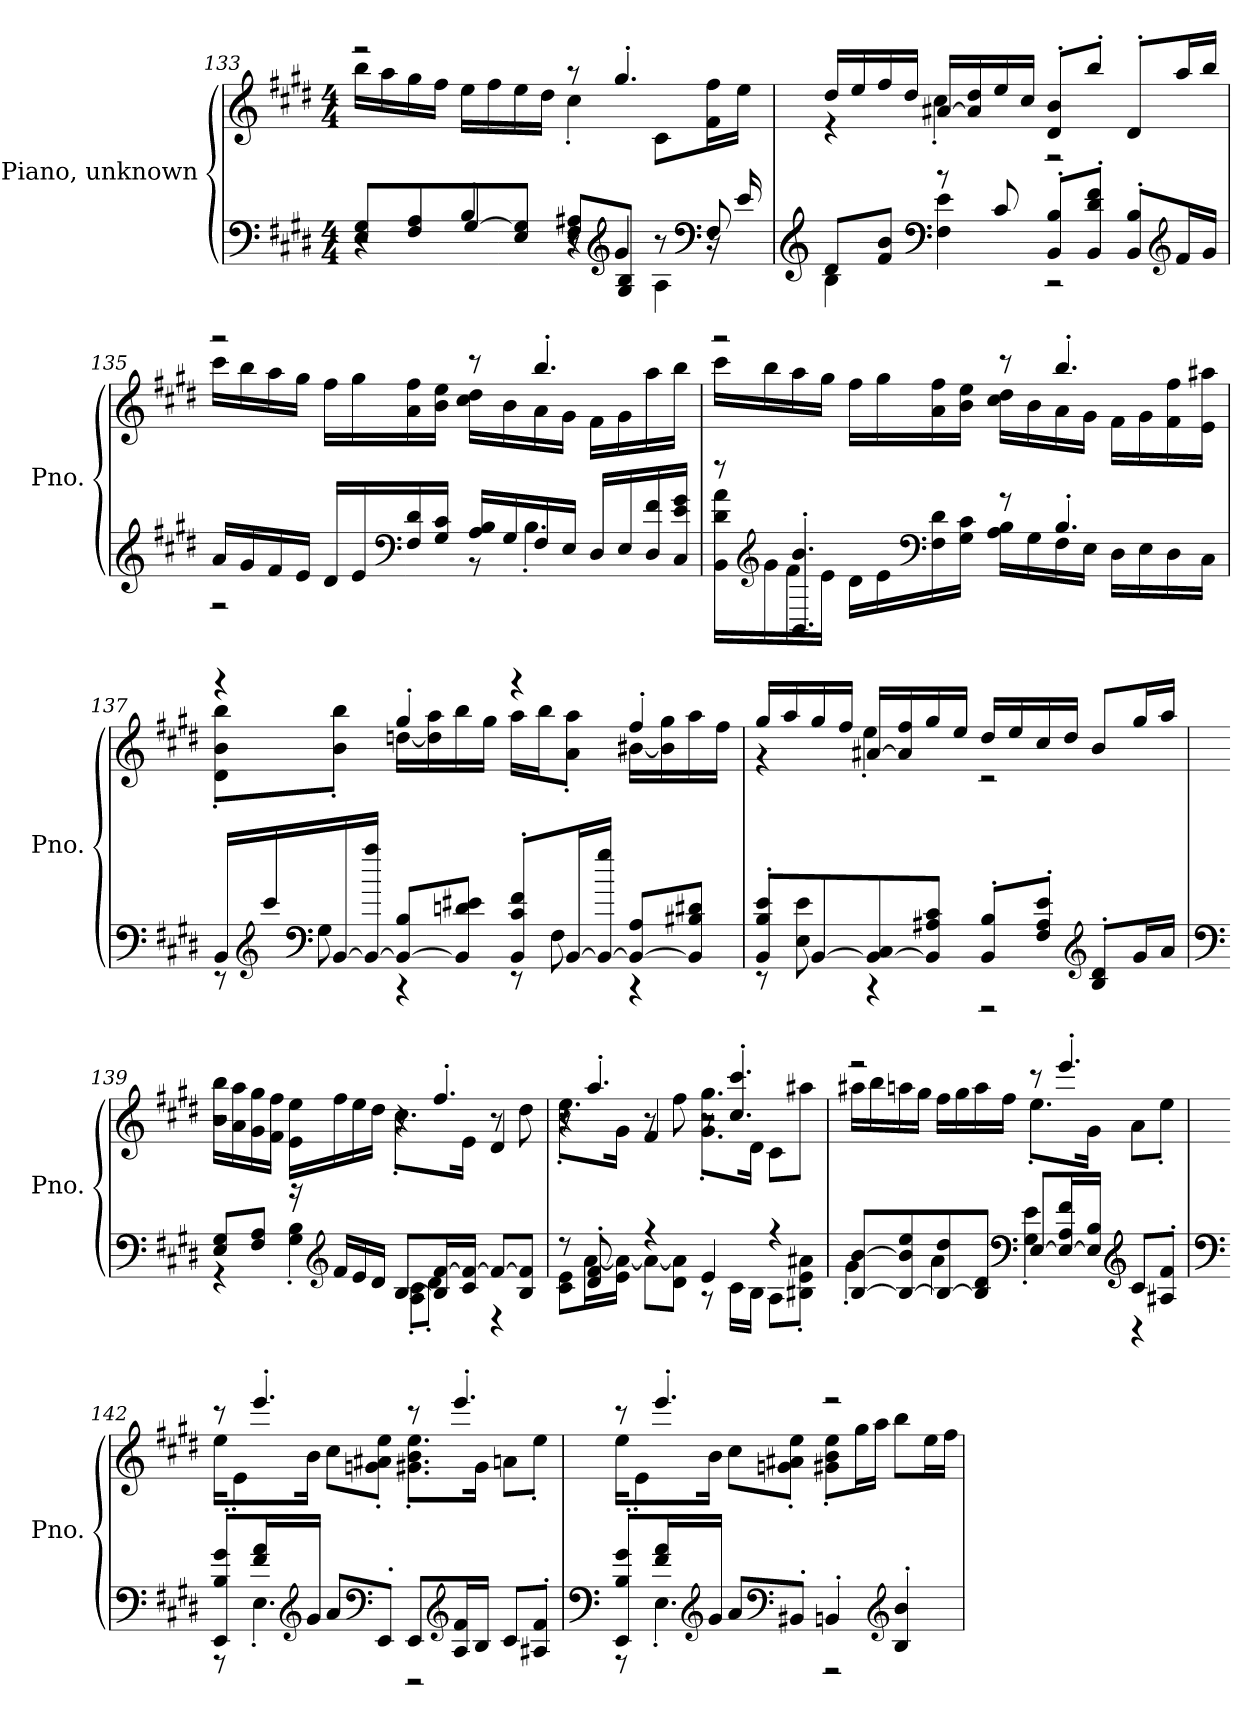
**kern	**kern
*part1	*part1
*staff2	*staff1
*I"Piano, unknown	*
*I'Pno.	*
*clefF4	*clefG2
*k[f#c#g#d#]	*k[f#c#g#d#]
*M4/4	*M4/4
=133	=133
*^	*^
*	*^	*	*
4r	2r	8E/ 8G#/L	2r	16bb\LL
.	.	.	.	16aa\
.	.	8F#/ 8A/	.	16gg#\
.	.	.	.	16ff#\JJ
4B'/	.	[8G#/	.	16ee\LL
.	.	.	.	16ff#\
.	.	8E/ 8G#/]J	.	16ee\
.	.	.	.	16dd#\JJ
8r	4r	8F#/ 8A#X/L	8r	4cc#'\
*clefG2	*	*	*	*
4g#/	.	8G#/ 8B/J	4.gg#'/	.
.	4A#\	8r	.	8c#\L
*clefF4	*	*	*	*
8F#/	.	16r	.	16f#\ 16ff#\L
.	.	16e/	.	16ee\JJ
*v	*v	*v	*	*
!!LO:LB:g=z	!!
=134	=134	=134
*clefG2	*	*
*^	*	*
8d#/L	4B\	16dd#/LL	4r
.	.	16ee/	.
8f#/ 8b/J	.	16ff#/	.
.	.	16dd#/JJ	.
*clefF4	*	*	*
8r	4F#\ 4e\	[16a#X/LL	4cc#'\
.	.	16a#/] 16dd#/	.
8c#/	.	16ee/	.
.	.	16cc#/JJ	.
8BB/' 8B/'L	2r	8d#/' 8b/'L	2r
8BB/' 8d#/' 8f#/'J	.	8bb'/J	.
8BB/' 8B/'L	.	8d#'/L	.
*clefG2	*	*	*
16f#/L	.	16aa/L	.
16g#/JJ	.	16bb/JJ	.
=135	=135	=135	=135
16a/LL	2r	2r	16ccc#\LL
16g#/	.	.	16bb\
16f#/	.	.	16aa\
16e/JJ	.	.	16gg#\JJ
16d#/LL	.	.	16ff#\LL
16e/	.	.	16gg#\
*clefF4	*	*	*
16F#/ 16d#/	.	.	16a\ 16ff#\
16G#/ 16c#/JJ	.	.	16b\ 16ee\JJ
16A/ 16B/LL	8r	8r	16cc#\ 16dd#\LL
16G#/	.	.	16b\
16F#/	4.B'\	4.bb'/	16a\
16E/JJ	.	.	16g#\JJ
16D#/LL	.	.	16f#\LL
16E/	.	.	16g#\
16D#/ 16f#/	.	.	16aa\
16C#/ 16e/ 16g#/JJ	.	.	16bb\JJ
!!LO:PB:g=z	!!
=136	=136	=136	=136
8r	16BB\ 16d#\ 16a\LL	2r	16ccc#\LL
*clefG2	*	*	*
.	16g#\	.	16bb\
4.BB/' 4.b/'	16f#\	.	16aa\
.	16e\JJ	.	16gg#\JJ
.	16d#\LL	.	16ff#\LL
.	16e\	.	16gg#\
*clefF4	*	*	*
.	16F#\ 16d#\	.	16a\ 16ff#\
.	16G#\ 16c#\JJ	.	16b\ 16ee\JJ
8r	16A\ 16B\LL	8r	16cc#\ 16dd#\LL
.	16G#\	.	16b\
4.B'/	16F#\	4.bb'/	16a\
.	16E\JJ	.	16g#\JJ
.	16D#\LL	.	16f#\LL
.	16E\	.	16g#\
.	16D#\	.	16f#\ 16ff#\
.	16C#\JJ	.	16e\ 16aa#X\JJ
!!LO:LB:g=z	!!
=137	=137	=137	=137
16BB/LL	8r	4r	8d#\' 8b\' 8bb\'L
*clefG2	*	*	*
16ccc#/	.	.	.
*clefF4	*	*	*
[16BB/	8G#\	.	8b\' 8bb\'J
16BB/_ 16aa/JJ	.	.	.
8BB/_ 8B/L	4r	4gg#'/	[16ddn\LL
.	.	.	16dd\] 16aa\
8BB/] 8dn/ 8e#X/J	.	.	16bb\
.	.	.	16gg#\JJ
8BB/' 8c#/' 8f#/'L	8r	4r	16aa\LL
.	.	.	16bb\J
[16BB/L	8F#\	.	8a\' 8aa\'J
16BB/_ 16gg#/JJ	.	.	.
8BB/_ 8A/L	4r	4ff#'/	[16b#X\LL
.	.	.	16b#\] 16gg#\
8BB/] 8B#X/ 8d#X/J	.	.	16aa\
.	.	.	16ff#\JJ
!!LO:LB:g=z	!!
=138	=138	=138	=138
8BB/' 8B/' 8e/'L	8r	16gg#/LL	4r
.	.	16aa/	.
[8BB/	8E\ 8e\	16gg#/	.
.	.	16ff#/JJ	.
8BB/_ 8C#/	4r	[16a#X/LL	4ee'\
.	.	16a#/] 16ff#/	.
8BB/] 8A#X/ 8c#/J	.	16gg#/	.
.	.	16ee/JJ	.
8BB/' 8B/'L	2r	16dd#/LL	2r
.	.	16ee/	.
8F#/' 8A#/' 8e/'J	.	16cc#/	.
.	.	16dd#/JJ	.
*clefG2	*	*	*
8B/' 8d#/'L	.	8b/L	.
16g#/L	.	16gg#/L	.
16a/JJ	.	16aa/JJ	.
*	*	*v	*v
=139	=139	=139
*clefF4	*	*
*	*	*^
*	*	*	*^
8E/ 8G#/L	4r	2r	16b\ 16bb\LL	2r
.	.	.	16a\ 16aa\	.
8F#/ 8A/J	.	.	16g#\ 16gg#\	.
.	.	.	16f#\ 16ff#\JJ	.
16r	4G#\' 4B\'	.	16e\ 16ee\LL	.
*clefG2	*	*	*	*
16f#/LL	.	.	16ff#\	.
16e/	.	.	16ee\	.
16d#/JJ	.	.	16dd#\JJ	.
[8B/L	8A\' 8c#\'L	8r	8.cc#'\L	4r
16B/] [16f#/L	8d#'\J	4.ff#'/	.	.
16c#/ 16f#/_JJ	.	.	16e\Jk	.
8f#/L_	4r	.	8r	4d#/
8B/ 8f#/]J	.	.	8dd#\	.
!!LO:LB:g=z	!!	!!
=140	=140	=140	=140	=140
8r	8c#\ 8e\L	8r	8.ee'\L	4r
8d#/' 8f#/'	[16a\L	4.aa'/	.	.
.	16e\ 16a\_JJ	.	16g#\Jk	.
4r	8a\L_	.	8r	4f#/
.	8d#\ 8a\]J	.	8ff#\	.
4e/	8r	8r	8.g#\' 8.gg#\'L	2r
.	16c#\LL	4.cc#/' 4.ccc#/'	.	.
.	16B\JJ	.	16d#\Jk	.
4r	8A\L	.	8c#\L	.
.	8B#X\' 8e\' 8a#X\'J	.	8aa#X\J	.
*	*	*	*v	*v
=141	=141	=141	=141
[8B/ [8b/L	4g#'\	2r	16aa#X\LL
.	.	.	16bb\
8B/_ 8b/] 8ee/	.	.	16aan\
.	.	.	16gg#\JJ
8B/_ 8dd#/	4a\	.	16ff#\LL
.	.	.	16gg#\
8B/] 8d#/J	.	.	16aa\
.	.	.	16ff#\JJ
*clefF4	*	*	*
[8E/L	4G#\' 4e\'	8r	8.ee'\L
16E/_ 16A/ 16f#/L	.	4.eee'/	.
16E/] 16B/JJ	.	.	16g#\Jk
*clefG2	*	*	*
8c#/L	4r	.	8a\L
8A#X/' 8f#/'J	.	.	8ee'\J
!!LO:LB:g=z	!!
=142	=142	=142	=142
*clefF4	*	*	*
8EE/' 8B/' 8g#/'L	8r	8r	16ee\KL
.	.	.	8e'\
16f#/ 16a/L	4.E'\	4.eee'/	.
*clefG2	*	*	*
16g#/JJ	.	.	16b\Jk
8a/L	.	.	8cc#\L
*clefF4	*	*	*
8EE'/J	.	.	8gn\' 8a#X\' 8ee\'J
8EE/L	2r	8r	8.g#X\' 8.b\' 8.ee\'L
*clefG2	*	*	*
16A/ 16f#/L	.	4.eee'/	.
16B/JJ	.	.	16g#\Jk
8c#/L	.	.	8an\L
8A#X/' 8f#/'J	.	.	8ee'\J
=143	=143	=143	=143
*clefF4	*	*	*
8EE/' 8B/' 8g#/'L	8r	8r	16ee\KL
.	.	.	8e'\
16f#/ 16a/L	4.E'\	4.eee'/	.
*clefG2	*	*	*
16g#/JJ	.	.	16b\Jk
8a/L	.	.	8cc#\L
*clefF4	*	*	*
8BB#X'/J	.	.	8gn\' 8a#X\' 8ee\'J
4BBn'/	2r	2r	8g#X\' 8b\' 8ee\'L
.	.	.	16gg#\L
.	.	.	16aa\JJ
*clefG2	*	*	*
4B/' 4b/'	.	.	8bb\L
.	.	.	16ee\L
.	.	.	16ff#\JJ
*v	*v	*	*
*	*v	*v
=	=
*-	*-
